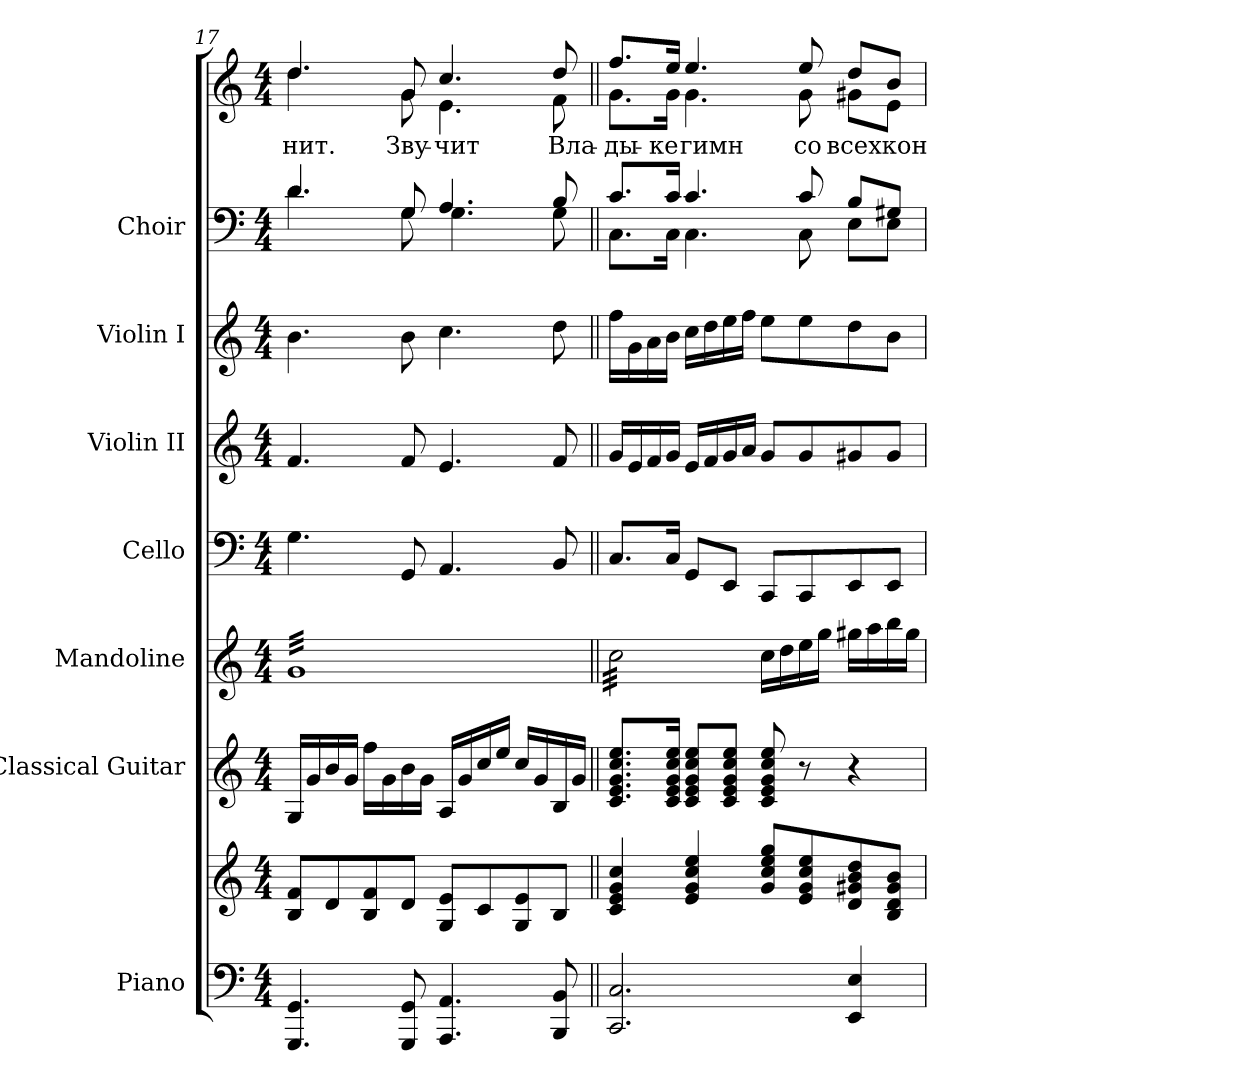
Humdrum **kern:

**kern	**kern	**kern	**kern	**kern	**kern	**kern	**kern	**kern	**text
*part7	*part7	*part6	*part5	*part4	*part3	*part2	*part1	*part1	*part1
*staff9	*staff8	*staff7	*staff6	*staff5	*staff4	*staff3	*staff2	*staff1	*staff1
*I"Piano	*	*I"Classical Guitar	*I"Mandoline	*I"Cello	*I"Violin II	*I"Violin I	*I"Choir	*	*
*clefF4	*clefG2	*clefG2	*clefG2	*clefF4	*clefG2	*clefG2	*clefF4	*clefG2	*
*	*	*ITrd7c12	*	*	*	*	*	*	*
*k[]	*k[]	*k[]	*k[]	*k[]	*k[]	*k[]	*k[]	*k[]	*
*C:	*C:	*C:	*C:	*C:	*C:	*C:	*C:	*C:	*
*M4/4	*M4/4	*M4/4	*M4/4	*M4/4	*M4/4	*M4/4	*M4/4	*M4/4	*
=17	=17	=17	=17	=17	=17	=17	=17	=17	=17
*	*	*	*	*	*	*	*^	*	*
!	!	!	!	!	!	!	!	!	!	!LO:LY:b:color=#000000
*	*	*	*	*	*	*	*	*	*^	*
*	*	*	*tremolo	*	*	*	*	*	*	*	*
4.GGGi/ 4.GGi	8Bi/ 8fiL	16GGi/LL	32giLLL	4.Gi\	4.fi/	4.bi\	4.di/	4.di\	4.ddi/	4.ddi\	-нит.
.	.	.	32gi	.	.	.	.	.	.	.	.
.	.	16Gi/	32gi	.	.	.	.	.	.	.	.
.	.	.	32gi	.	.	.	.	.	.	.	.
.	8di/	16Bi/	32gi	.	.	.	.	.	.	.	.
.	.	.	32gi	.	.	.	.	.	.	.	.
.	.	16Gi/JJ	32gi	.	.	.	.	.	.	.	.
.	.	.	32gi	.	.	.	.	.	.	.	.
.	8Bi/ 8fi	16fi\LL	32gi	.	.	.	.	.	.	.	.
.	.	.	32gi	.	.	.	.	.	.	.	.
.	.	16Gi\	32gi	.	.	.	.	.	.	.	.
.	.	.	32gi	.	.	.	.	.	.	.	.
!	!	!	!	!	!	!	!	!	!	!	!LO:LY:b:color=#000000
8GGGi/ 8GGi	8di/J	16Bi\	32gi	8GGi/	8fi/	8bi\	8Gi/	8Gi\	8gi/	8gi\	Зву-
.	.	.	32gi	.	.	.	.	.	.	.	.
.	.	16Gi\JJ	32gi	.	.	.	.	.	.	.	.
.	.	.	32gi	.	.	.	.	.	.	.	.
!	!	!	!	!	!	!	!	!	!	!	!LO:LY:b:color=#000000
4.AAAi/ 4.AAi	8Gi/ 8eiL	16AAi/LL	32gi	4.AAi/	4.ei/	4.cci\	4.Ai/	4.Gi\	4.cci/	4.ei\	-чит
.	.	.	32gi	.	.	.	.	.	.	.	.
.	.	16Gi/	32gi	.	.	.	.	.	.	.	.
.	.	.	32gi	.	.	.	.	.	.	.	.
.	8ci/	16ci/	32gi	.	.	.	.	.	.	.	.
.	.	.	32gi	.	.	.	.	.	.	.	.
.	.	16ei/JJ	32gi	.	.	.	.	.	.	.	.
.	.	.	32gi	.	.	.	.	.	.	.	.
.	8Gi/ 8ei	16ci/LL	32gi	.	.	.	.	.	.	.	.
.	.	.	32gi	.	.	.	.	.	.	.	.
.	.	16Gi/	32gi	.	.	.	.	.	.	.	.
.	.	.	32gi	.	.	.	.	.	.	.	.
!	!	!	!	!	!	!	!	!	!	!	!LO:LY:b:color=#000000
8BBBi/ 8BBi	8Bi/J	16BBi/	32gi	8BBi/	8fi/	8ddi\	8Bi/	8Gi\	8ddi/	8fi\	Вла-
.	.	.	32gi	.	.	.	.	.	.	.	.
.	.	16Gi/JJ	32gi	.	.	.	.	.	.	.	.
.	.	.	32giJJJ	.	.	.	.	.	.	.	.
=18||	=18||	=18||	=18||	=18||	=18||	=18||	=18||	=18||	=18||	=18||	=18||
!	!	!	!	!	!	!	!	!	!	!	!LO:LY:b:color=#000000
2.CCi/ 2.Ci	4ci/ 4ei 4gi 4cci	8.Ci/ 8.Ei 8.Gi 8.ci 8.eiL	32cci\LLL	8.Ci/L	16gi/LL	16ffi\LL	8.ci/L	8.Ci\L	8.ffi/L	8.gi\L	-ды-
.	.	.	32cci\	.	.	.	.	.	.	.	.
.	.	.	32cci\	.	16ei/	16gi\	.	.	.	.	.
.	.	.	32cci\	.	.	.	.	.	.	.	.
.	.	.	32cci\	.	16fi/	16ai\	.	.	.	.	.
.	.	.	32cci\	.	.	.	.	.	.	.	.
!	!	!	!	!	!	!	!	!	!	!	!LO:LY:b:color=#000000
.	.	16Ci/ 16Ei 16Gi 16ci 16eiJk	32cci\	16Ci/Jk	16gi/JJ	16bi\JJ	16ci/Jk	16Ci\Jk	16eei/Jk	16gi\Jk	-ке
.	.	.	32cci\	.	.	.	.	.	.	.	.
!	!	!	!	!	!	!	!	!	!	!	!LO:LY:b:color=#000000
.	4ei/ 4gi 4cci 4eei	8Ci/ 8Ei 8Gi 8ci 8eiL	32cci\	8GGi/L	16ei/LL	16cci\LL	4.ci/	4.Ci\	4.eei/	4.gi\	гимн
.	.	.	32cci\	.	.	.	.	.	.	.	.
.	.	.	32cci\	.	16fi/	16ddi\	.	.	.	.	.
.	.	.	32cci\	.	.	.	.	.	.	.	.
.	.	8Ci/ 8Ei 8Gi 8ci 8eiJ	32cci\	8EEi/J	16gi/	16eei\	.	.	.	.	.
.	.	.	32cci\	.	.	.	.	.	.	.	.
.	.	.	32cci\	.	16ai/JJ	16ffi\JJ	.	.	.	.	.
.	.	.	32cci\JJJ	.	.	.	.	.	.	.	.
*	*	*	*Xtremolo	*	*	*	*	*	*	*	*
.	8gi/ 8cci 8eei 8ggiL	8Ci/ 8Ei 8Gi 8ci 8ei	16cci\LL	8CCi/L	8gi/L	8eei\L	.	.	.	.	.
.	.	.	16ddi\	.	.	.	.	.	.	.	.
!	!	!	!	!	!	!	!	!	!	!	!LO:LY:b:color=#000000
.	8ei/ 8gi 8cci 8eei	8r	16eei\	8CCi/	8gi/	8eei\	8ci/	8Ci\	8eei/	8gi\	со
.	.	.	16ggi\JJ	.	.	.	.	.	.	.	.
!	!	!	!	!	!	!	!	!	!	!	!LO:LY:b:color=#000000
4EEi/ 4Ei	8di/ 8g#Xi 8bi 8ddi	4r	16gg#Xi\LL	8EEi/	8g#Xi/	8ddi\	8Bi/L	8Ei\L	8ddi/L	8g#Xi\L	всех
.	.	.	16aai\	.	.	.	.	.	.	.	.
!	!	!	!	!	!	!	!	!	!	!	!LO:LY:b:color=#000000
.	8Bi/ 8di 8g#i 8biJ	.	16bbi\	8EEi/J	8g#i/J	8bi\J	8G#Xi/J	8Ei\J	8bi/J	8ei\J	кон-
.	.	.	16gg#i\JJ	.	.	.	.	.	.	.	.
*	*	*	*	*	*	*	*v	*v	*	*	*
*	*	*	*	*	*	*	*	*v	*v	*
=	=	=	=	=	=	=	=	=	=
*-	*-	*-	*-	*-	*-	*-	*-	*-	*-
